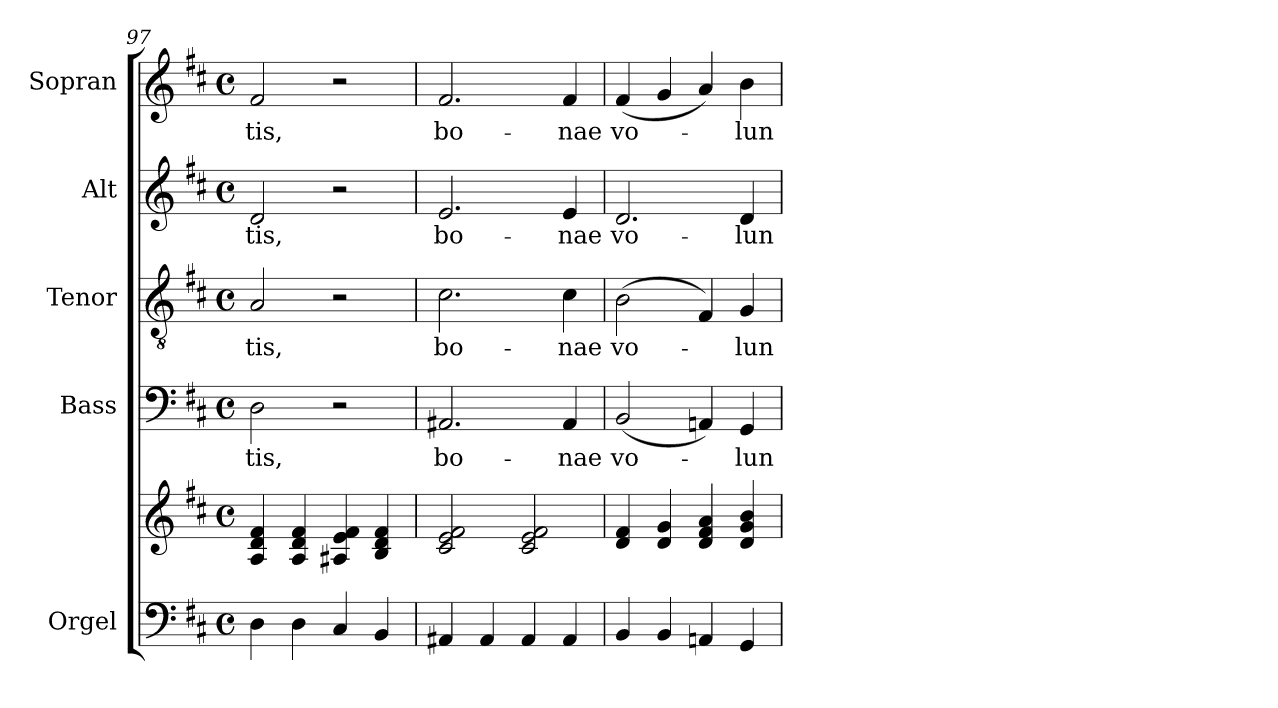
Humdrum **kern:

**kern	**kern	**kern	**text	**kern	**text	**kern	**text	**kern	**text
*part5	*part5	*part4	*part4	*part3	*part3	*part2	*part2	*part1	*part1
*staff6	*staff5	*staff4	*staff4	*staff3	*staff3	*staff2	*staff2	*staff1	*staff1
*I"Orgel	*	*I"Bass	*	*I"Tenor	*	*I"Alt	*	*I"Sopran	*
*I'Org.	*	*I'B.	*	*I'T.	*	*I'A.	*	*I'S.	*
*clefF4	*clefG2	*clefF4	*	*clefGv2	*	*clefG2	*	*clefG2	*
*k[f#c#]	*k[f#c#]	*k[f#c#]	*	*k[f#c#]	*	*k[f#c#]	*	*k[f#c#]	*
*D:	*D:	*D:	*	*D:	*	*D:	*	*D:	*
*M4/4	*M4/4	*M4/4	*	*M4/4	*	*M4/4	*	*M4/4	*
*met(c)	*met(c)	*met(c)	*	*met(c)	*	*met(c)	*	*met(c)	*
=97	=97	=97	=97	=97	=97	=97	=97	=97	=97
!	!	!	!LO:LY:b	!	!LO:LY:b	!	!LO:LY:b	!	!LO:LY:b
4D\	4A/ 4d/ 4f#/	2D\	-tis,	2A/	-tis,	2d/	-tis,	2f#/	-tis,
4D\	4A/ 4d/ 4f#/	.	.	.	.	.	.	.	.
4C#/	4A#X/ 4e/ 4f#/	2r	.	2r	.	2r	.	2r	.
4BB/	4B/ 4d/ 4f#/	.	.	.	.	.	.	.	.
=98	=98	=98	=98	=98	=98	=98	=98	=98	=98
!	!	!	!LO:LY:b	!	!LO:LY:b	!	!LO:LY:b	!	!LO:LY:b
4AA#X/	2c#/ 2e/ 2f#/	2.AA#X/	bo-	2.c#\	bo-	2.e/	bo-	2.f#/	bo-
4AA#/	.	.	.	.	.	.	.	.	.
4AA#/	2c#/ 2e/ 2f#/	.	.	.	.	.	.	.	.
!	!	!	!LO:LY:b	!	!LO:LY:b	!	!LO:LY:b	!	!LO:LY:b
4AA#/	.	4AA#/	-nae	4c#\	-nae	4e/	-nae	4f#/	-nae
=99	=99	=99	=99	=99	=99	=99	=99	=99	=99
!	!	!	!LO:LY:b	!	!LO:LY:b	!	!LO:LY:b	!	!LO:LY:b
4BB/	4d/ 4f#/	(<2BB/	vo-	(>2B\	vo-	2.d/	vo-	(<4f#/	vo-
4BB/	4d/ 4g/	.	.	.	.	.	.	4g/	.
4AAn/	4d/ 4f#/ 4a/	4AAn/)	.	4F#/)	.	.	.	4a/)	.
!	!	!	!LO:LY:b	!	!LO:LY:b	!	!LO:LY:b	!	!LO:LY:b
4GG/	4d/ 4g/ 4b/	4GG/	-lun-	4G/	-lun-	4d/	-lun-	4b\	-lun-
=	=	=	=	=	=	=	=	=	=
*-	*-	*-	*-	*-	*-	*-	*-	*-	*-
